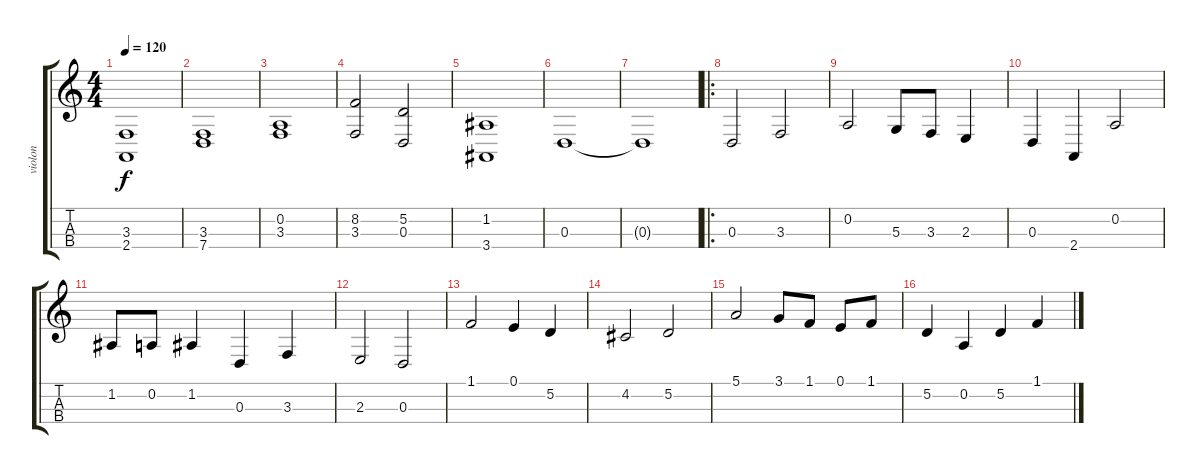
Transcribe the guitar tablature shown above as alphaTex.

\track ("violon" "violon") {instrument stringensemble1}
\staff {score tabs}
\tuning (E4 A3 D3 G2) {hide}
\ts (4 4)
\tempo 120
\clef g2
\ks c
(3.3 2.4).1{dy f instrument stringensemble1} |
(3.3 7.4).1 |
(0.2 3.3).1 |
(8.2 3.3).2 (5.2 0.3).2 |
(1.2 3.4).1 |
0.3.1 |
0.3{t}.1 |
\ro
0.3.2 3.3.2 |
0.2.2 5.3.8 3.3.8 2.3.4 |
0.3.4 2.4.4 0.2.2 |
1.2.8 0.2.8 1.2.4 0.3.4 3.3.4 |
2.3.2 0.3.2 |
1.1.2 0.1.4 5.2.4 |
4.2.2 5.2.2 |
5.1.2 3.1.8 1.1.8 0.1.8 1.1.8 |
5.2.4 0.2.4 5.2.4 1.1.4
